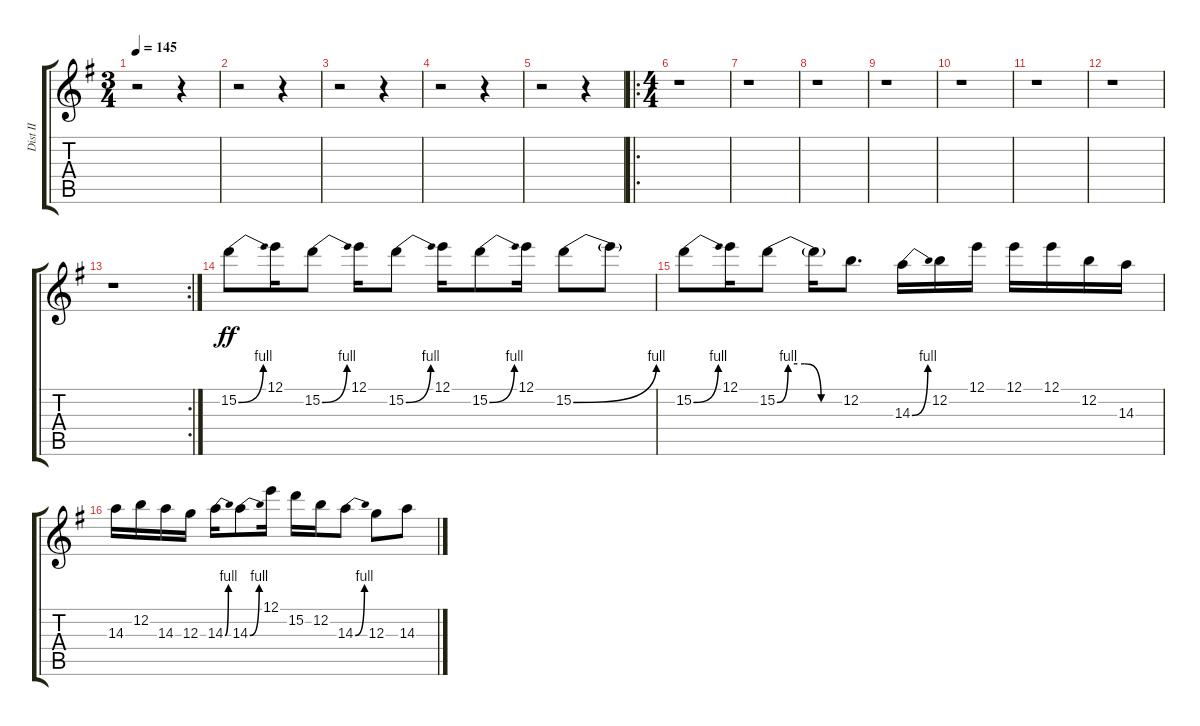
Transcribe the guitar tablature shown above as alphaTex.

\track ("Dist II" "Dist II") {instrument overdrivenguitar}
\staff {score tabs}
\tuning (E4 B3 G3 D3 A2 E2) {hide}
\ts (3 4)
\tempo 145
\clef g2
\ks g
r.2{dy ff} r.4 |
r.2 r.4 |
r.2 r.4 |
r.2 r.4 |
r.2 r.4 |
\ro
\ts (4 4)
r.1 |
r.1 |
r.1 |
r.1 |
r.1 |
r.1 |
r.1 |
\rc 2
r.1 |
15.2{be (bend 0 0 60 4)}.8 12.1.16 15.2{be (bend 0 0 60 4)}.8 12.1.16 15.2{be (bend 0 0 60 4)}.8 12.1.16 15.2{be (bend 0 0 60 4)}.8 12.1.16 15.2{be (bend 0 0 60 4)}.8 15.2{t}.8 |
15.2{be (bend 0 0 60 4)}.8 12.1.16 15.2{be (custom 0 0 10 4 25 4 40 0 60 0)}.8 15.2{t}.16 12.2.8{d} 14.3{be (bend 0 0 60 4)}.16 12.2.16 12.1.16 12.1.16 12.1.16 12.2.16 14.3.16 |
14.3.16 12.2.16 14.3.16 12.3.16 14.3{be (bend 0 0 60 4)}.16 14.3{be (bend 0 0 60 4)}.8 12.1.16 15.2.16 12.2.16 14.3{be (bend 0 0 60 4)}.8 12.3.8 14.3.8
